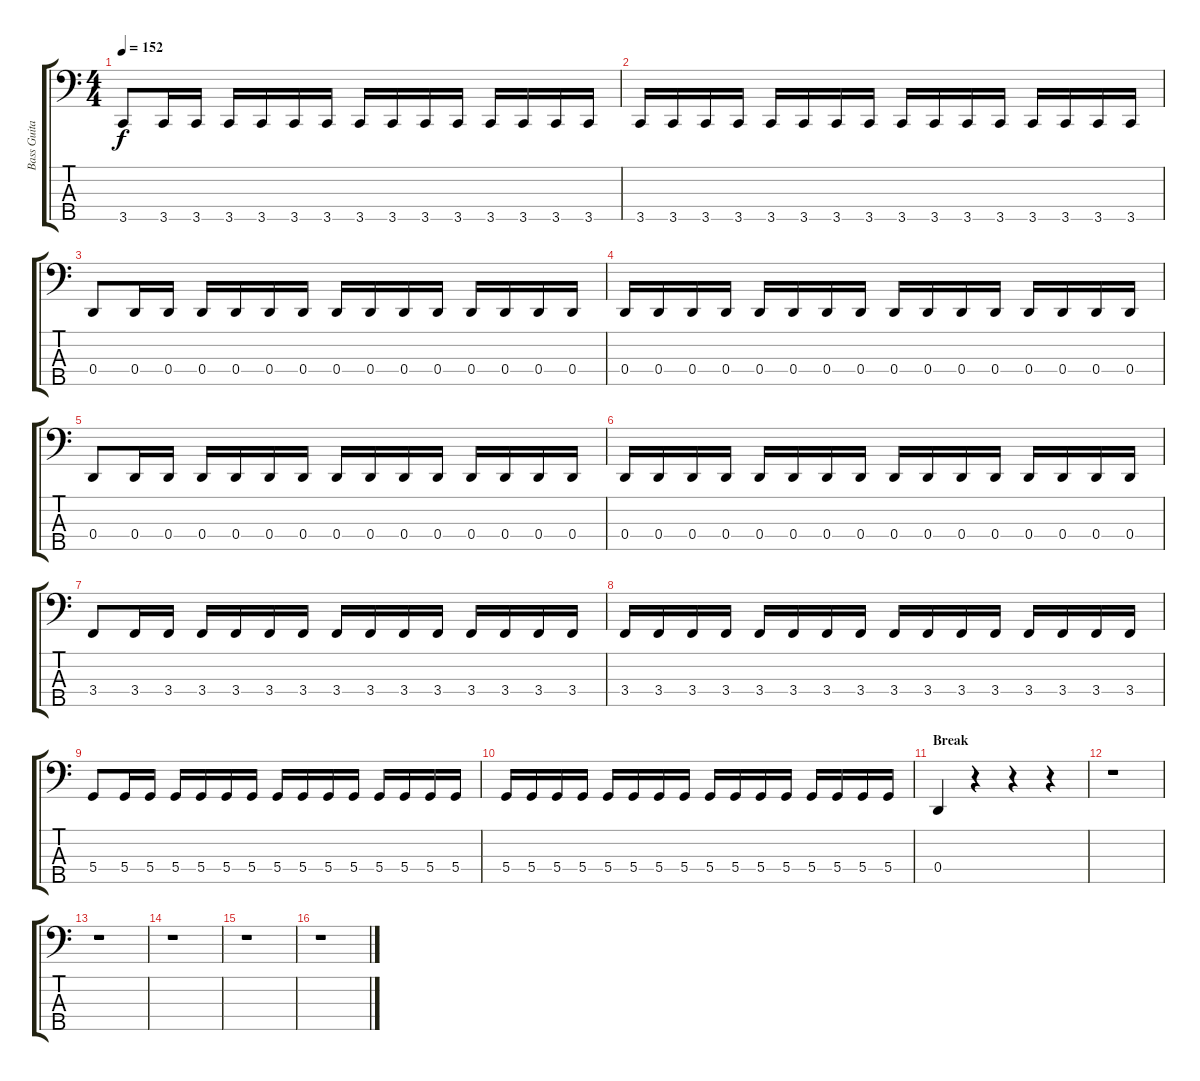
\track ("Bass Guitar" "Bass Guita") {instrument electricbasspick}
\staff {score tabs}
\tuning (F2 C2 G1 D1 A0) {hide}
\ts (4 4)
\tempo 152
\clef f4
\ks c
3.5.8{dy f} 3.5.16 3.5.16 3.5.16 3.5.16 3.5.16 3.5.16 3.5.16 3.5.16 3.5.16 3.5.16 3.5.16 3.5.16 3.5.16 3.5.16 |
3.5.16 3.5.16 3.5.16 3.5.16 3.5.16 3.5.16 3.5.16 3.5.16 3.5.16 3.5.16 3.5.16 3.5.16 3.5.16 3.5.16 3.5.16 3.5.16 |
0.4.8 0.4.16 0.4.16 0.4.16 0.4.16 0.4.16 0.4.16 0.4.16 0.4.16 0.4.16 0.4.16 0.4.16 0.4.16 0.4.16 0.4.16 |
0.4.16 0.4.16 0.4.16 0.4.16 0.4.16 0.4.16 0.4.16 0.4.16 0.4.16 0.4.16 0.4.16 0.4.16 0.4.16 0.4.16 0.4.16 0.4.16 |
0.4.8 0.4.16 0.4.16 0.4.16 0.4.16 0.4.16 0.4.16 0.4.16 0.4.16 0.4.16 0.4.16 0.4.16 0.4.16 0.4.16 0.4.16 |
0.4.16 0.4.16 0.4.16 0.4.16 0.4.16 0.4.16 0.4.16 0.4.16 0.4.16 0.4.16 0.4.16 0.4.16 0.4.16 0.4.16 0.4.16 0.4.16 |
3.4.8 3.4.16 3.4.16 3.4.16 3.4.16 3.4.16 3.4.16 3.4.16 3.4.16 3.4.16 3.4.16 3.4.16 3.4.16 3.4.16 3.4.16 |
3.4.16 3.4.16 3.4.16 3.4.16 3.4.16 3.4.16 3.4.16 3.4.16 3.4.16 3.4.16 3.4.16 3.4.16 3.4.16 3.4.16 3.4.16 3.4.16 |
5.4.8 5.4.16 5.4.16 5.4.16 5.4.16 5.4.16 5.4.16 5.4.16 5.4.16 5.4.16 5.4.16 5.4.16 5.4.16 5.4.16 5.4.16 |
5.4.16 5.4.16 5.4.16 5.4.16 5.4.16 5.4.16 5.4.16 5.4.16 5.4.16 5.4.16 5.4.16 5.4.16 5.4.16 5.4.16 5.4.16 5.4.16 |
\section ("" "Break")
0.4.4 r.4 r.4 r.4 |
r.1 |
r.1 |
r.1 |
r.1 |
r.1
